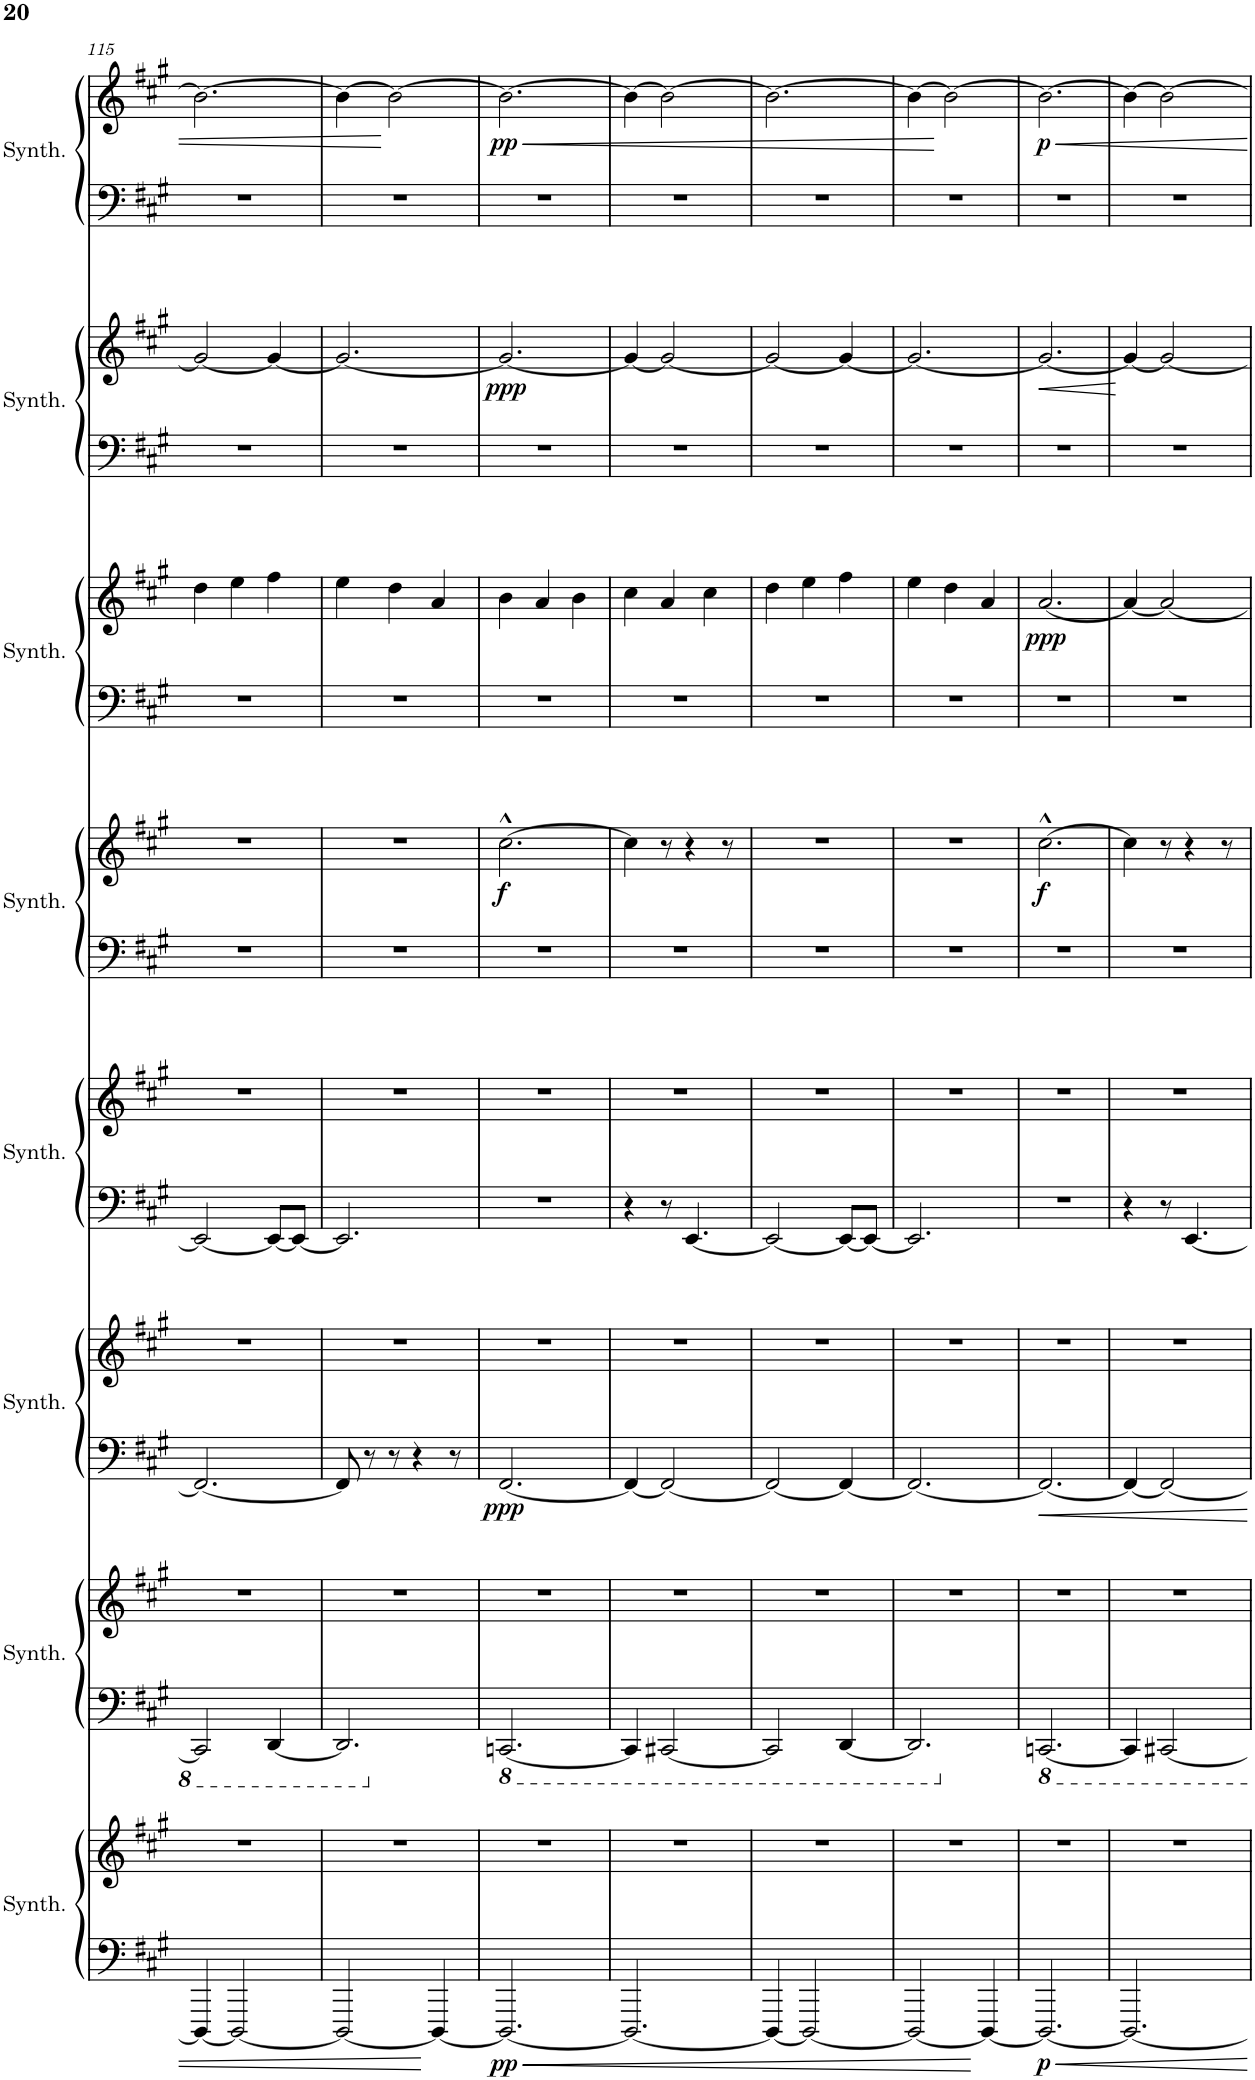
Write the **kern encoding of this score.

**kern	**kern	**dynam	**kern	**kern	**kern	**kern	**dynam	**kern	**kern	**kern	**kern	**dynam	**kern	**kern	**dynam	**kern	**kern	**dynam	**kern	**kern	**dynam
*part8	*part8	*part8	*part7	*part7	*part6	*part6	*part6	*part5	*part5	*part4	*part4	*part4	*part3	*part3	*part3	*part2	*part2	*part2	*part1	*part1	*part1
*staff16	*staff15	*staff15/16	*staff14	*staff13	*staff12	*staff11	*staff11/12	*staff10	*staff9	*staff8	*staff7	*staff7/8	*staff6	*staff5	*staff5/6	*staff4	*staff3	*staff3/4	*staff2	*staff1	*staff1/2
*I"Crystal Synthesizer	*	*	*I"Saw Synthesizer	*	*I"Bass Synthesizer	*	*	*I"Atmosphere Synthesizer	*	*I"Goblins Synthesizer	*	*	*I"Choir Synthesizer	*	*	*I"Bowed Synthesizer	*	*	*I"String Synthesizer	*	*
*I'Synth.	*	*	*I'Synth.	*	*I'Synth.	*	*	*I'Synth.	*	*I'Synth.	*	*	*I'Synth.	*	*	*I'Synth.	*	*	*I'Synth.	*	*
!!LO:PB:g=z
*clefF4	*clefG2	*	*clefF4	*clefG2	*clefF4	*clefG2	*	*clefF4	*clefG2	*clefF4	*clefG2	*	*clefF4	*clefG2	*	*clefF4	*clefG2	*	*clefF4	*clefG2	*
*k[f#c#g#]	*k[f#c#g#]	*	*k[f#c#g#]	*k[f#c#g#]	*k[f#c#g#]	*k[f#c#g#]	*	*k[f#c#g#]	*k[f#c#g#]	*k[f#c#g#]	*k[f#c#g#]	*	*k[f#c#g#]	*k[f#c#g#]	*	*k[f#c#g#]	*k[f#c#g#]	*	*k[f#c#g#]	*k[f#c#g#]	*
*M6/8	*M6/8	*	*M6/8	*M6/8	*M6/8	*M6/8	*	*M6/8	*M6/8	*M6/8	*M6/8	*	*M6/8	*M6/8	*	*M6/8	*M6/8	*	*M6/8	*M6/8	*
=115	=115	=115	=115	=115	=115	=115	=115	=115	=115	=115	=115	=115	=115	=115	=115	=115	=115	=115	=115	=115	=115
4DDD/_	2.r	.	2CCC#/]	2.r	2.FF#/_	2.r	.	2EE/_	2.r	2.r	2.r	.	2.r	4dd\	.	2.r	2g#/_	.	2.r	2.b\_	.
2DDD/_	.	.	.	.	.	.	.	.	.	.	.	.	.	4ee\	.	.	.	.	.	.	.
.	.	.	[4DDD/	.	.	.	.	8EE/L_	.	.	.	.	.	4ff#\	.	.	4g#/_	.	.	.	.
.	.	.	.	.	.	.	.	8EE/J_	.	.	.	.	.	.	.	.	.	.	.	.	.
=116	=116	=116	=116	=116	=116	=116	=116	=116	=116	=116	=116	=116	=116	=116	=116	=116	=116	=116	=116	=116	=116
2DDD/_	2.r	.	2.DDD/]	2.r	8FF#/]	2.r	.	2.EE/]	2.r	2.r	2.r	.	2.r	4ee\	.	2.r	2.g#/_	.	2.r	4b\_	.
.	.	.	.	.	8r	.	.	.	.	.	.	.	.	.	.	.	.	.	.	.	.
.	.	.	.	.	8r	.	.	.	.	.	.	.	.	4dd\	.	.	.	.	.	2b\_	.
.	.	.	.	.	4r	.	.	.	.	.	.	.	.	.	.	.	.	.	.	.	.
4DDD/_	.	.	.	.	.	.	.	.	.	.	.	.	.	4a/	.	.	.	.	.	.	.
.	.	.	.	.	8r	.	.	.	.	.	.	.	.	.	.	.	.	.	.	.	.
=117	=117	=117	=117	=117	=117	=117	=117	=117	=117	=117	=117	=117	=117	=117	=117	=117	=117	=117	=117	=117	=117
*	*	*	*8ba	*	*	*	*	*	*	*	*	*	*	*	*	*	*	*	*	*	*
!	!	!LO:DY:b=2	!	!	!	!	!LO:DY:b=2	!	!	!	!	!LO:DY:b	!	!	!	!	!	!LO:DY:b	!	!	!LO:HP:b
!	!	!	!	!	!	!	!	!	!	!	!	!	!	!	!	!	!	!	!	!	!LO:DY:n=1:b
2.DDD/_	2.r	pp	[2.CCCn/	2.r	[2.FF#/	2.r	ppp	2.r	2.r	2.r	[2.cc#^^\	f	2.r	4b\	.	2.r	2.g#/_	ppp	2.r	2.b\_	< pp
.	.	.	.	.	.	.	.	.	.	.	.	.	.	4a/	.	.	.	.	.	.	.
.	.	.	.	.	.	.	.	.	.	.	.	.	.	4b\	.	.	.	.	.	.	.
=118	=118	=118	=118	=118	=118	=118	=118	=118	=118	=118	=118	=118	=118	=118	=118	=118	=118	=118	=118	=118	=118
2.DDD/_	2.r	.	4CCC/]	2.r	4FF#/_	2.r	.	4r	2.r	2.r	4cc#\]	.	2.r	4cc#\	.	2.r	4g#/_	.	2.r	4b\_	.
.	.	.	[2CCC#X/	.	2FF#/_	.	.	8r	.	.	8r	.	.	4a/	.	.	2g#/_	.	.	2b\_	.
.	.	.	.	.	.	.	.	[4.EE/	.	.	4r	.	.	.	.	.	.	.	.	.	.
.	.	.	.	.	.	.	.	.	.	.	.	.	.	4cc#\	.	.	.	.	.	.	.
.	.	.	.	.	.	.	.	.	.	.	8r	.	.	.	.	.	.	.	.	.	.
=119	=119	=119	=119	=119	=119	=119	=119	=119	=119	=119	=119	=119	=119	=119	=119	=119	=119	=119	=119	=119	=119
4DDD/_	2.r	.	2CCC#/]	2.r	2FF#/_	2.r	.	2EE/_	2.r	2.r	2.r	.	2.r	4dd\	.	2.r	2g#/_	.	2.r	2.b\_	.
2DDD/_	.	.	.	.	.	.	.	.	.	.	.	.	.	4ee\	.	.	.	.	.	.	.
.	.	.	[4DDD/	.	4FF#/_	.	.	8EE/L_	.	.	.	.	.	4ff#\	.	.	4g#/_	.	.	.	.
.	.	.	.	.	.	.	.	8EE/J_	.	.	.	.	.	.	.	.	.	.	.	.	.
=120	=120	=120	=120	=120	=120	=120	=120	=120	=120	=120	=120	=120	=120	=120	=120	=120	=120	=120	=120	=120	=120
2DDD/_	2.r	.	2.DDD/]	2.r	2.FF#/_	2.r	.	2.EE/]	2.r	2.r	2.r	.	2.r	4ee\	.	2.r	2.g#/_	.	2.r	4b\_	.
.	.	.	.	.	.	.	.	.	.	.	.	.	.	4dd\	.	.	.	.	.	2b\_	[
4DDD/_	.	.	.	.	.	.	.	.	.	.	.	.	.	4a/	.	.	.	.	.	.	.
=121	=121	=121	=121	=121	=121	=121	=121	=121	=121	=121	=121	=121	=121	=121	=121	=121	=121	=121	=121	=121	=121
*	*	*	*X8ba	*	*	*	*	*	*	*	*	*	*	*	*	*	*	*	*	*	*
!	!	!LO:DY:b=2	!	!	!	!	!	!	!	!	!	!LO:DY:b	!	!	!LO:DY:b	!	!	!	!	!	!LO:DY:b
2.DDD/_	2.r	p	[2.CCCn/	2.r	2.FF#/_	2.r	.	2.r	2.r	2.r	[2.cc#^^\	f	2.r	[2.a/	ppp	2.r	2.g#/_	.	2.r	2.b\_	p
=122	=122	=122	=122	=122	=122	=122	=122	=122	=122	=122	=122	=122	=122	=122	=122	=122	=122	=122	=122	=122	=122
2.DDD/_	2.r	.	4CCC/]	2.r	4FF#/_	2.r	.	4r	2.r	2.r	4cc#\]	.	2.r	4a/_	.	2.r	4g#/_	.	2.r	4b\_	.
.	.	.	[2CCC#X/	.	2FF#/_	.	.	8r	.	.	8r	.	.	2a/_	.	.	2g#/_	.	.	2b\_	.
.	.	.	.	.	.	.	.	[4.EE/	.	.	4r	.	.	.	.	.	.	.	.	.	.
.	.	.	.	.	.	.	.	.	.	.	8r	.	.	.	.	.	.	.	.	.	.
=	=	=	=	=	=	=	=	=	=	=	=	=	=	=	=	=	=	=	=	=	=
*-	*-	*-	*-	*-	*-	*-	*-	*-	*-	*-	*-	*-	*-	*-	*-	*-	*-	*-	*-	*-	*-
